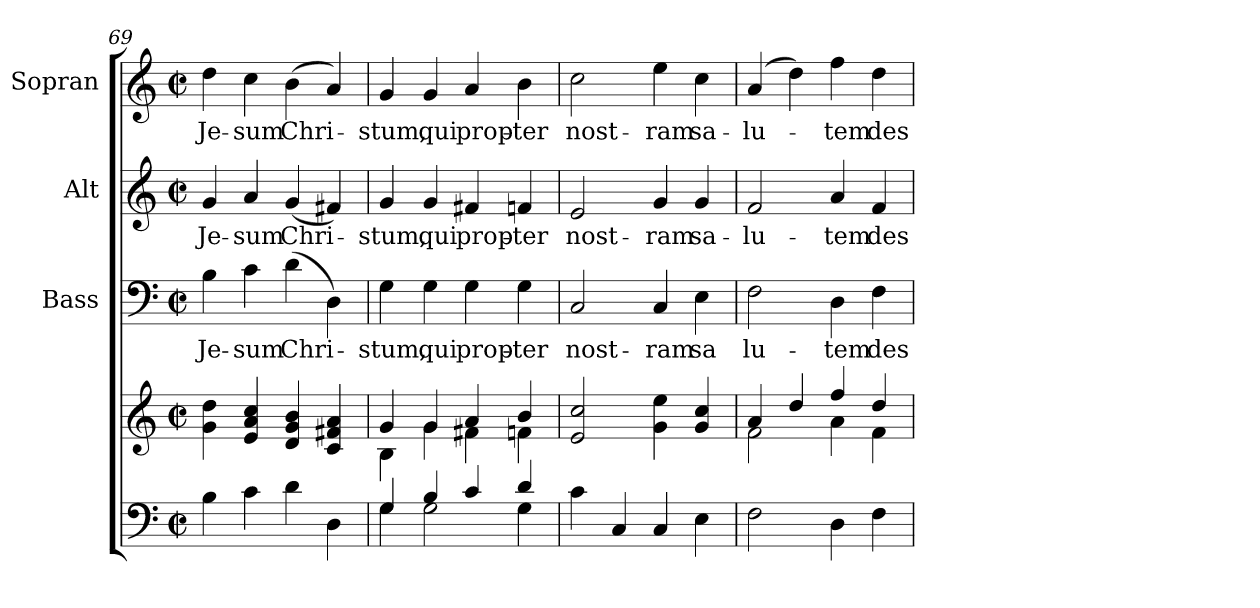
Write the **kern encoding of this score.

**kern	**kern	**kern	**text	**kern	**text	**kern	**text
*part4	*part4	*part3	*part3	*part2	*part2	*part1	*part1
*staff5	*staff4	*staff3	*staff3	*staff2	*staff2	*staff1	*staff1
*	*	*I"Bass	*	*I"Alt	*	*I"Sopran	*
*	*	*I'B.	*	*I'A.	*	*I'S.	*
*clefF4	*clefG2	*clefF4	*	*clefG2	*	*clefG2	*
*k[]	*k[]	*k[]	*	*k[]	*	*k[]	*
*C:	*C:	*C:	*	*C:	*	*C:	*
*M2/2	*M2/2	*M2/2	*	*M2/2	*	*M2/2	*
*met(c|)	*met(c|)	*met(c|)	*	*met(c|)	*	*met(c|)	*
=69	=69	=69	=69	=69	=69	=69	=69
!	!	!	!LO:LY:b	!	!LO:LY:b	!	!LO:LY:b
4B\	4g\ 4dd\	4B\	Je-	4g/	Je-	4dd\	Je-
!	!	!	!LO:LY:b	!	!LO:LY:b	!	!LO:LY:b
4c\	4e/ 4a/ 4cc/	4c\	-sum	4a/	-sum	4cc\	-sum
!	!	!	!LO:LY:b	!	!LO:LY:b	!	!LO:LY:b
4d\	4d/ 4g/ 4b/	(>4d\	Chri-	(<4g/	Chri-	(>4b\	Chri-
4D\	4c/ 4f#X/ 4a/	4D\)	.	4f#X/)	.	4a/)	.
=70	=70	=70	=70	=70	=70	=70	=70
*^	*^	*	*	*	*	*	*
!	!	!	!	!	!LO:LY:b	!	!LO:LY:b	!	!LO:LY:b
4G/	4G\	4g/	4B\	4G\	-stum,	4g/	-stum,	4g/	-stum,
!	!	!	!	!	!LO:LY:b	!	!LO:LY:b	!	!LO:LY:b
4B/	2G\	4g/	4g\	4G\	qui	4g/	qui	4g/	qui
!	!	!	!	!	!LO:LY:b	!	!LO:LY:b	!	!LO:LY:b
4c/	.	4a/	4f#X\	4G\	prop-	4f#X/	prop-	4a/	prop-
!	!	!	!	!	!LO:LY:b	!	!LO:LY:b	!	!LO:LY:b
4d/	4G\	4b/	4fn\	4G\	-ter	4fn/	-ter	4b\	-ter
!!LO:PB:g=z
=71	=71	=71	=71	=71	=71	=71	=71	=71	=71
!	!	!	!	!	!LO:LY:b	!	!LO:LY:b	!	!LO:LY:b
*v	*v	*	*	*	*	*	*	*	*
*	*v	*v	*	*	*	*	*	*
4c\	2e/ 2cc/	2C/	nost-	2e/	nost-	2cc\	nost-
4C/	.	.	.	.	.	.	.
!	!	!	!LO:LY:b	!	!LO:LY:b	!	!LO:LY:b
4C/	4g\ 4ee\	4C/	-ram	4g/	-ram	4ee\	-ram
!	!	!	!LO:LY:b	!	!LO:LY:b	!	!LO:LY:b
4E\	4g/ 4cc/	4E\	sa	4g/	sa-	4cc\	sa-
=72	=72	=72	=72	=72	=72	=72	=72
*	*^	*	*	*	*	*	*
!	!	!	!	!LO:LY:b	!	!LO:LY:b	!	!LO:LY:b
2F\	4a/	2f\	2F\	lu-	2f/	-lu-	(4a/	-lu-
.	4dd/	.	.	.	.	.	4dd\)	.
!	!	!	!	!LO:LY:b	!	!LO:LY:b	!	!LO:LY:b
4D\	4ff/	4a\	4D\	-tem	4a/	-tem	4ff\	-tem
!	!	!	!	!LO:LY:b	!	!LO:LY:b	!	!LO:LY:b
4F\	4dd/	4f\	4F\	des-	4f/	des-	4dd\	des-
*	*v	*v	*	*	*	*	*	*
=	=	=	=	=	=	=	=
*-	*-	*-	*-	*-	*-	*-	*-
